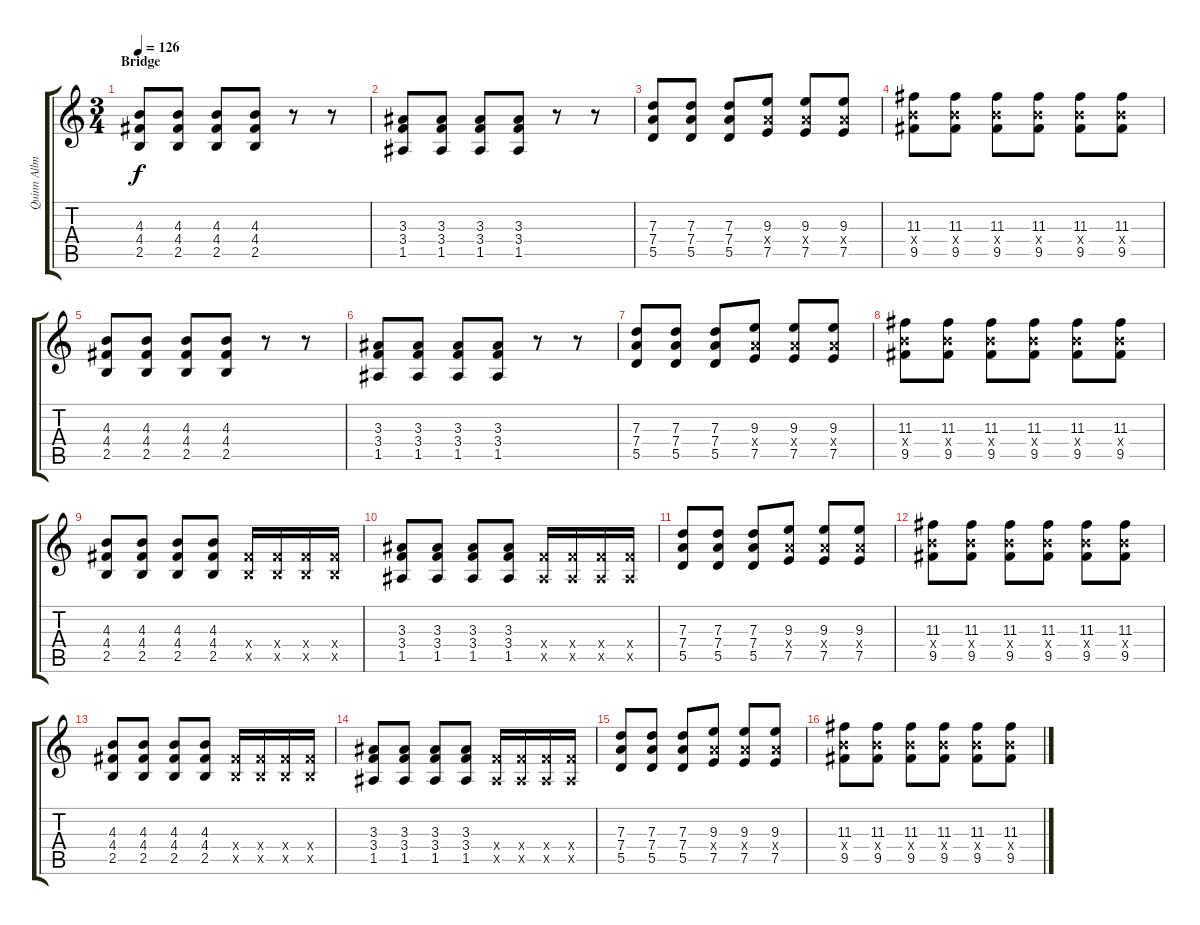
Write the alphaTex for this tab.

\track ("Quinn Allman [Lead Guitar]" "Quinn Allm") {instrument overdrivenguitar}
\staff {score tabs}
\tuning (E4 B3 G3 D3 A2 D2) {hide}
\ts (3 4)
\section ("" "Bridge")
\tempo 126
\clef g2
\ks c
(4.3 4.4 2.5).8{dy f} (4.3 4.4 2.5).8 (4.3 4.4 2.5).8 (4.3 4.4 2.5).8 r.8 r.8 |
(3.3 3.4 1.5).8 (3.3 3.4 1.5).8 (3.3 3.4 1.5).8 (3.3 3.4 1.5).8 r.8 r.8 |
(7.3 7.4 5.5).8 (7.3 7.4 5.5).8 (7.3 7.4 5.5).8 (9.3 7.4{x} 7.5).8 (9.3 7.4{x} 7.5).8 (9.3 7.4{x} 7.5).8 |
(11.3 9.4{x} 9.5).8 (11.3 9.4{x} 9.5).8 (11.3 9.4{x} 9.5).8 (11.3 9.4{x} 9.5).8 (11.3 9.4{x} 9.5).8 (11.3 9.4{x} 9.5).8 |
(4.3 4.4 2.5).8 (4.3 4.4 2.5).8 (4.3 4.4 2.5).8 (4.3 4.4 2.5).8 r.8 r.8 |
(3.3 3.4 1.5).8 (3.3 3.4 1.5).8 (3.3 3.4 1.5).8 (3.3 3.4 1.5).8 r.8 r.8 |
(7.3 7.4 5.5).8 (7.3 7.4 5.5).8 (7.3 7.4 5.5).8 (9.3 7.4{x} 7.5).8 (9.3 7.4{x} 7.5).8 (9.3 7.4{x} 7.5).8 |
(11.3 9.4{x} 9.5).8 (11.3 9.4{x} 9.5).8 (11.3 9.4{x} 9.5).8 (11.3 9.4{x} 9.5).8 (11.3 9.4{x} 9.5).8 (11.3 9.4{x} 9.5).8 |
(4.3 4.4 2.5).8 (4.3 4.4 2.5).8 (4.3 4.4 2.5).8 (4.3 4.4 2.5).8 (4.4{x} 2.5{x}).16 (4.4{x} 2.5{x}).16 (4.4{x} 2.5{x}).16 (4.4{x} 2.5{x}).16 |
(3.3 3.4 1.5).8 (3.3 3.4 1.5).8 (3.3 3.4 1.5).8 (3.3 3.4 1.5).8 (3.4{x} 1.5{x}).16 (3.4{x} 1.5{x}).16 (3.4{x} 1.5{x}).16 (3.4{x} 1.5{x}).16 |
(7.3 7.4 5.5).8 (7.3 7.4 5.5).8 (7.3 7.4 5.5).8 (9.3 7.4{x} 7.5).8 (9.3 7.4{x} 7.5).8 (9.3 7.4{x} 7.5).8 |
(11.3 9.4{x} 9.5).8 (11.3 9.4{x} 9.5).8 (11.3 9.4{x} 9.5).8 (11.3 9.4{x} 9.5).8 (11.3 9.4{x} 9.5).8 (11.3 9.4{x} 9.5).8 |
(4.3 4.4 2.5).8 (4.3 4.4 2.5).8 (4.3 4.4 2.5).8 (4.3 4.4 2.5).8 (4.4{x} 2.5{x}).16 (4.4{x} 2.5{x}).16 (4.4{x} 2.5{x}).16 (4.4{x} 2.5{x}).16 |
(3.3 3.4 1.5).8 (3.3 3.4 1.5).8 (3.3 3.4 1.5).8 (3.3 3.4 1.5).8 (3.4{x} 1.5{x}).16 (3.4{x} 1.5{x}).16 (3.4{x} 1.5{x}).16 (3.4{x} 1.5{x}).16 |
(7.3 7.4 5.5).8 (7.3 7.4 5.5).8 (7.3 7.4 5.5).8 (9.3 7.4{x} 7.5).8 (9.3 7.4{x} 7.5).8 (9.3 7.4{x} 7.5).8 |
(11.3 9.4{x} 9.5).8 (11.3 9.4{x} 9.5).8 (11.3 9.4{x} 9.5).8 (11.3 9.4{x} 9.5).8 (11.3 9.4{x} 9.5).8 (11.3 9.4{x} 9.5).8
